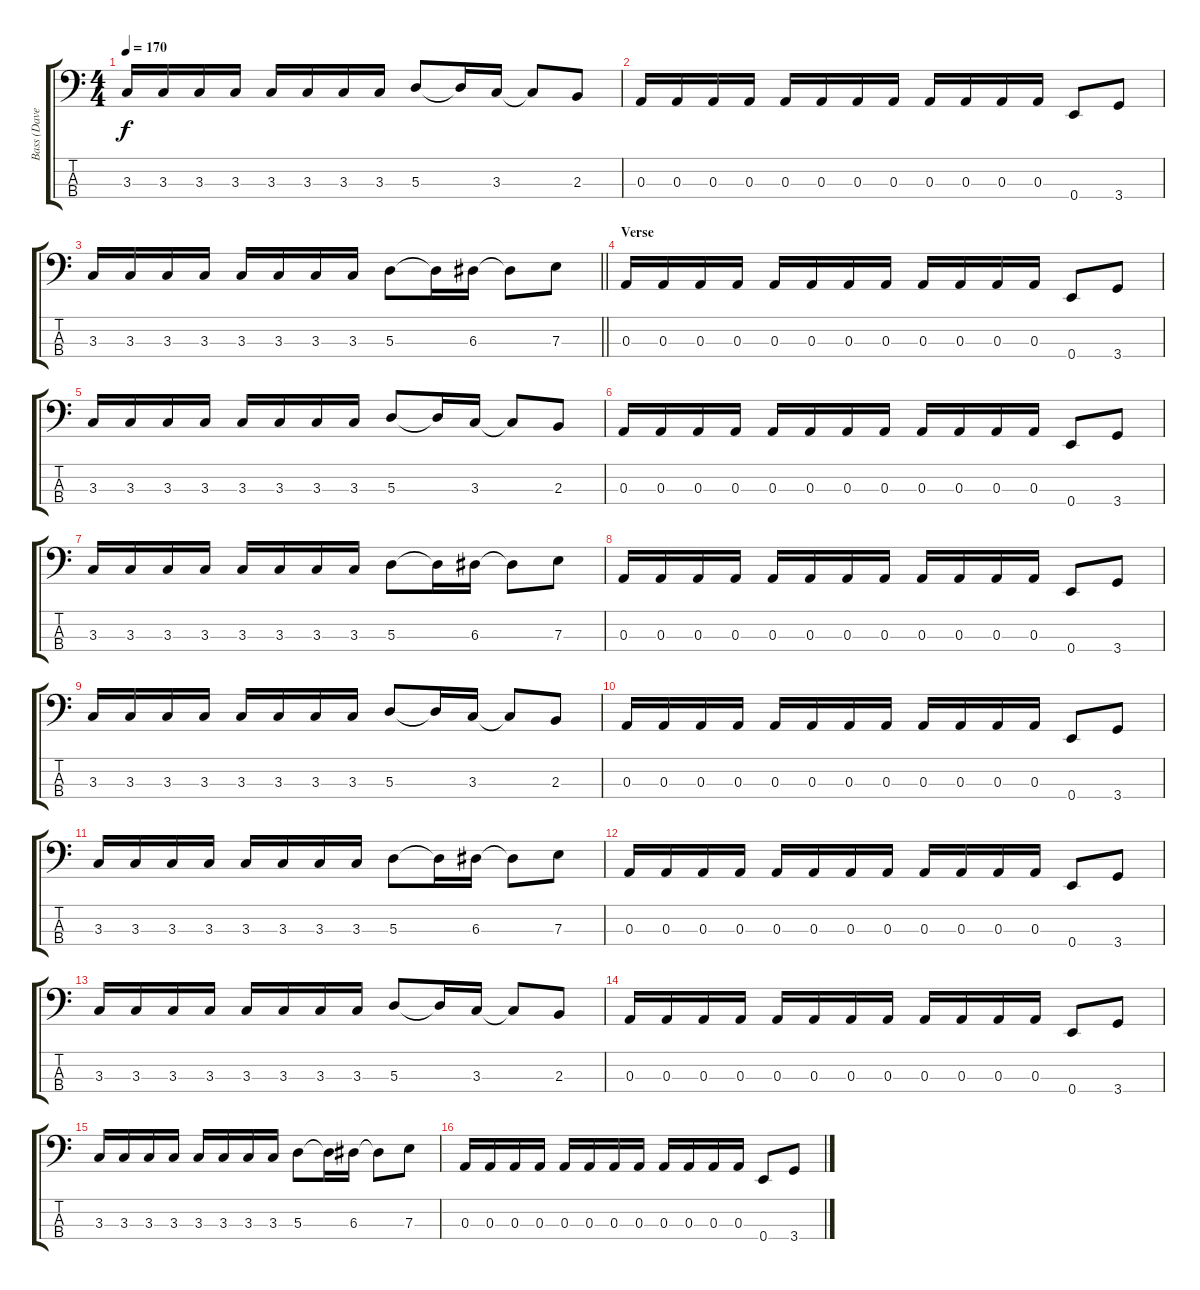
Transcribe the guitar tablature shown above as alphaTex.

\track ("Bass (Dave Ellefson)" "Bass (Dave") {instrument electricbasspick}
\staff {score tabs}
\tuning (G2 D2 A1 E1) {hide}
\ts (4 4)
\tempo 170
\clef f4
\ks c
3.3.16{dy f} 3.3.16 3.3.16 3.3.16 3.3.16 3.3.16 3.3.16 3.3.16 5.3.8 5.3{t}.16 3.3.16 3.3{t}.8 2.3.8 |
0.3.16 0.3.16 0.3.16 0.3.16 0.3.16 0.3.16 0.3.16 0.3.16 0.3.16 0.3.16 0.3.16 0.3.16 0.4.8 3.4.8 |
\barLineRight lightlight
3.3.16 3.3.16 3.3.16 3.3.16 3.3.16 3.3.16 3.3.16 3.3.16 5.3.8 5.3{t}.16 6.3.16 6.3{t}.8 7.3.8 |
\section ("" "Verse")
0.3.16 0.3.16 0.3.16 0.3.16 0.3.16 0.3.16 0.3.16 0.3.16 0.3.16 0.3.16 0.3.16 0.3.16 0.4.8 3.4.8 |
3.3.16 3.3.16 3.3.16 3.3.16 3.3.16 3.3.16 3.3.16 3.3.16 5.3.8 5.3{t}.16 3.3.16 3.3{t}.8 2.3.8 |
0.3.16 0.3.16 0.3.16 0.3.16 0.3.16 0.3.16 0.3.16 0.3.16 0.3.16 0.3.16 0.3.16 0.3.16 0.4.8 3.4.8 |
3.3.16 3.3.16 3.3.16 3.3.16 3.3.16 3.3.16 3.3.16 3.3.16 5.3.8 5.3{t}.16 6.3.16 6.3{t}.8 7.3.8 |
0.3.16 0.3.16 0.3.16 0.3.16 0.3.16 0.3.16 0.3.16 0.3.16 0.3.16 0.3.16 0.3.16 0.3.16 0.4.8 3.4.8 |
3.3.16 3.3.16 3.3.16 3.3.16 3.3.16 3.3.16 3.3.16 3.3.16 5.3.8 5.3{t}.16 3.3.16 3.3{t}.8 2.3.8 |
0.3.16 0.3.16 0.3.16 0.3.16 0.3.16 0.3.16 0.3.16 0.3.16 0.3.16 0.3.16 0.3.16 0.3.16 0.4.8 3.4.8 |
3.3.16 3.3.16 3.3.16 3.3.16 3.3.16 3.3.16 3.3.16 3.3.16 5.3.8 5.3{t}.16 6.3.16 6.3{t}.8 7.3.8 |
0.3.16 0.3.16 0.3.16 0.3.16 0.3.16 0.3.16 0.3.16 0.3.16 0.3.16 0.3.16 0.3.16 0.3.16 0.4.8 3.4.8 |
3.3.16 3.3.16 3.3.16 3.3.16 3.3.16 3.3.16 3.3.16 3.3.16 5.3.8 5.3{t}.16 3.3.16 3.3{t}.8 2.3.8 |
0.3.16 0.3.16 0.3.16 0.3.16 0.3.16 0.3.16 0.3.16 0.3.16 0.3.16 0.3.16 0.3.16 0.3.16 0.4.8 3.4.8 |
3.3.16 3.3.16 3.3.16 3.3.16 3.3.16 3.3.16 3.3.16 3.3.16 5.3.8 5.3{t}.16 6.3.16 6.3{t}.8 7.3.8 |
0.3.16 0.3.16 0.3.16 0.3.16 0.3.16 0.3.16 0.3.16 0.3.16 0.3.16 0.3.16 0.3.16 0.3.16 0.4.8 3.4.8
